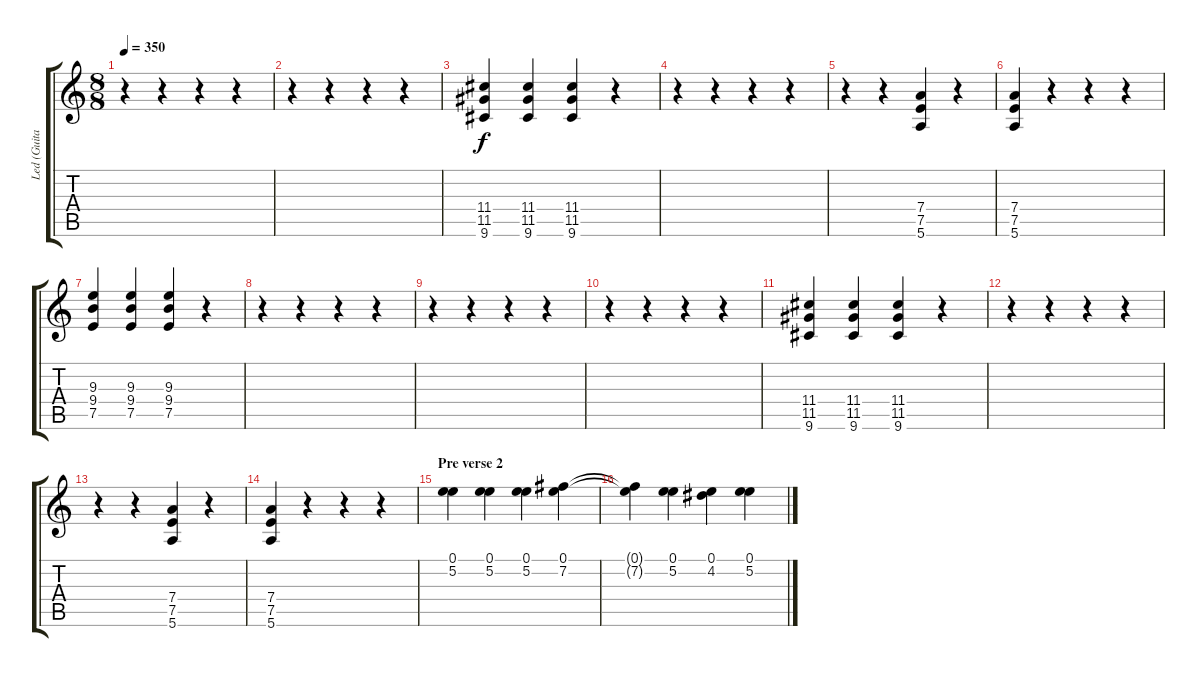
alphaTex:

\track ("Led (Guitar 2)" "Led (Guita") {instrument electricguitarjazz}
\staff {score tabs}
\tuning (E4 B3 G3 D3 A2 E2) {hide}
\ts (8 8)
\tempo 350
\clef g2
\ks c
r.4{dy f} r.4 r.4 r.4 |
r.4 r.4 r.4 r.4 |
(11.4 11.5 9.6).4 (11.4 11.5 9.6).4 (11.4 11.5 9.6).4 r.4 |
r.4 r.4 r.4 r.4 |
r.4 r.4 (7.4 7.5 5.6).4 r.4 |
(7.4 7.5 5.6).4 r.4 r.4 r.4 |
(9.3 9.4 7.5).4 (9.3 9.4 7.5).4 (9.3 9.4 7.5).4 r.4 |
r.4 r.4 r.4 r.4 |
r.4 r.4 r.4 r.4 |
r.4 r.4 r.4 r.4 |
(11.4 11.5 9.6).4 (11.4 11.5 9.6).4 (11.4 11.5 9.6).4 r.4 |
r.4 r.4 r.4 r.4 |
r.4 r.4 (7.4 7.5 5.6).4 r.4 |
(7.4 7.5 5.6).4 r.4 r.4 r.4 |
\section ("" "Pre verse 2")
(0.1 5.2).4 (0.1 5.2).4 (0.1 5.2).4 (0.1 7.2).4 |
(0.1{t} 7.2{t}).4 (0.1 5.2).4 (0.1 4.2).4 (0.1 5.2).4
